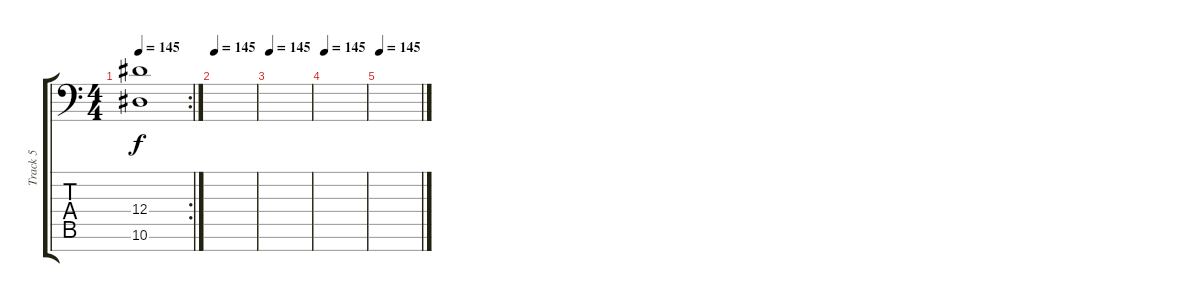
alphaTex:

\track ("Track 5" "Track 5") {instrument tremolostrings}
\staff {score tabs}
\tuning (F4 C4 Ab3 Eb3 Bb2 F2 Bb1) {hide}
\rc 2
\ts (4 4)
\tempo 145
\clef f4
\ks c
(12.4 10.6).1{dy f} |
\tempo 145
|
\tempo 145
|
\tempo 145
|
\tempo 145
